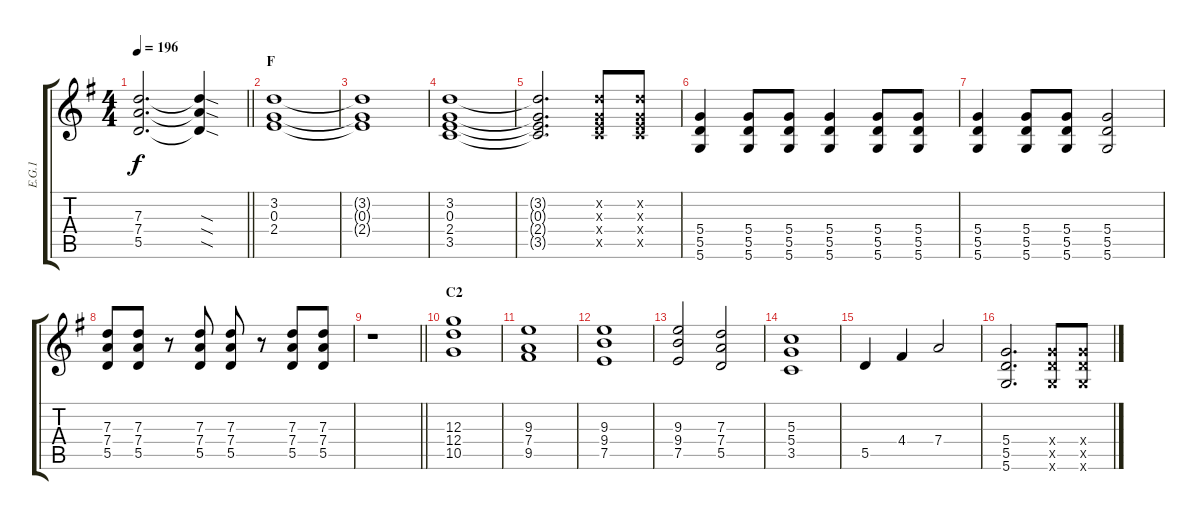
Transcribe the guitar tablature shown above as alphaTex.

\track ("E.G.1" "E.G.1") {instrument overdrivenguitar}
\staff {score tabs}
\tuning (E4 B3 G3 D3 A2 D2) {hide}
\ts (4 4)
\tempo 196
\clef g2
\barLineRight lightlight
\ks g
(7.3 7.4 5.5).2{d dy f} (7.3{sod t} 7.4{sod t} 5.5{sod t}).4 |
\section ("" "F")
(3.2 0.3 2.4).1 |
(3.2{t} 0.3{t} 2.4{t}).1 |
(3.2 0.3 2.4 3.5).1 |
(3.2{t} 0.3{t} 2.4{t} 3.5{t}).2{d} (3.2{x} 0.3{x} 2.4{x} 3.5{x}).8 (3.2{x} 0.3{x} 2.4{x} 3.5{x}).8 |
(5.4 5.5 5.6).4 (5.4 5.5 5.6).8 (5.4 5.5 5.6).8 (5.4 5.5 5.6).4 (5.4 5.5 5.6).8 (5.4 5.5 5.6).8 |
(5.4 5.5 5.6).4 (5.4 5.5 5.6).8 (5.4 5.5 5.6).8 (5.4 5.5 5.6).2 |
(7.3 7.4 5.5).8 (7.3 7.4 5.5).8 r.8 (7.3 7.4 5.5).8 (7.3 7.4 5.5).8 r.8 (7.3 7.4 5.5).8 (7.3 7.4 5.5).8 |
\barLineRight lightlight
r.1 |
\section ("" "C2")
(12.3 12.4 10.5).1 |
(9.3 7.4 9.5).1 |
(9.3 9.4 7.5).1 |
(9.3 9.4 7.5).2 (7.3 7.4 5.5).2 |
(5.3 5.4 3.5).1 |
5.5.4 4.4.4 7.4.2 |
(5.4 5.5 5.6).2{d} (5.4{x} 5.5{x} 5.6{x}).8 (5.4{x} 5.5{x} 5.6{x}).8
